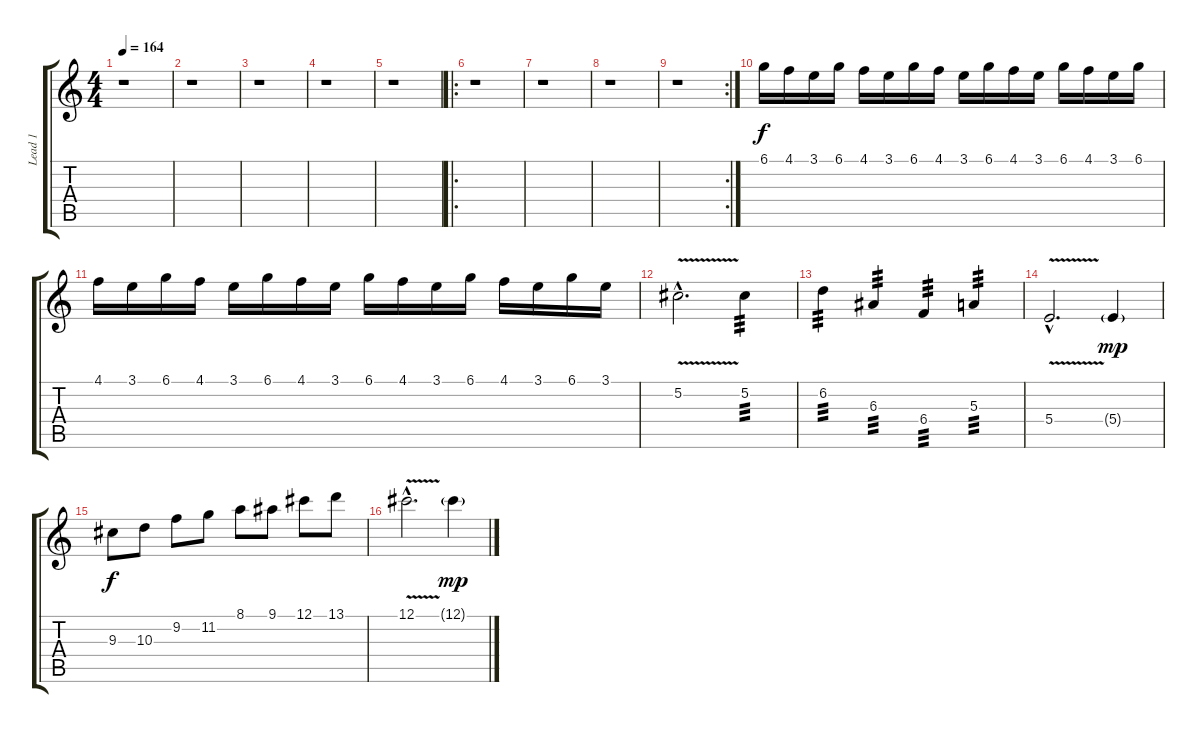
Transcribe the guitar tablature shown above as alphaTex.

\track ("Lead 1" "Lead 1") {instrument overdrivenguitar}
\staff {score tabs}
\tuning (Db4 Ab3 E3 B2 Gb2 Db2) {hide}
\ts (4 4)
\tempo 164
\clef g2
\ks c
r.1{dy f} |
r.1 |
r.1 |
r.1 |
r.1 |
\ro
r.1 |
r.1 |
r.1 |
\rc 2
r.1 |
6.1.16 4.1.16 3.1.16 6.1.16 4.1.16 3.1.16 6.1.16 4.1.16 3.1.16 6.1.16 4.1.16 3.1.16 6.1.16 4.1.16 3.1.16 6.1.16 |
4.1.16 3.1.16 6.1.16 4.1.16 3.1.16 6.1.16 4.1.16 3.1.16 6.1.16 4.1.16 3.1.16 6.1.16 4.1.16 3.1.16 6.1.16 3.1.16 |
5.2{v hac}.2{d} 5.2.4{tp 3} |
6.2.4{tp 3} 6.3.4{tp 3} 6.4.4{tp 3} 5.3.4{tp 3} |
5.4{v hac}.2{d} 5.4{g}.4{dy mp} |
9.3.8{dy f} 10.3.8 9.2.8 11.2.8 8.1.8 9.1.8 12.1.8 13.1.8 |
12.1{v hac}.2{d} 12.1{g}.4{dy mp}
